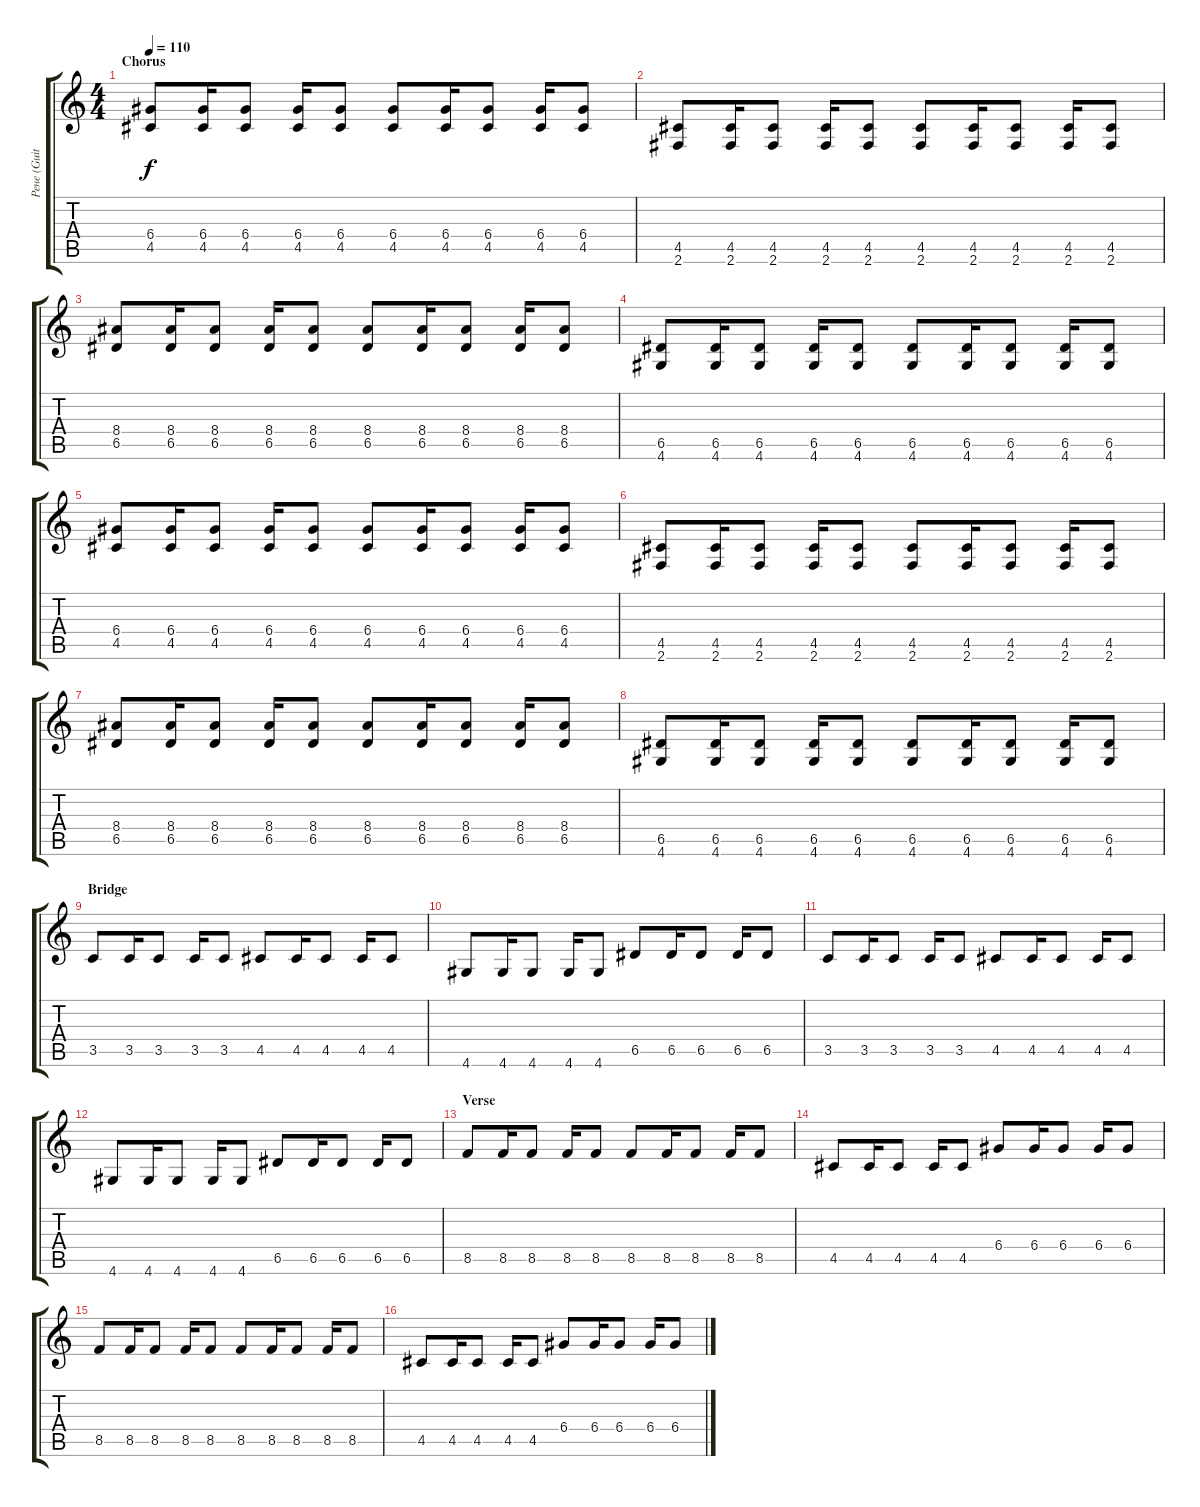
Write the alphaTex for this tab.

\track ("Рене (Guitar 2)" "Рене (Guit") {instrument distortionguitar}
\staff {score tabs}
\tuning (E4 B3 G3 D3 A2 E2) {hide}
\ts (4 4)
\section ("" "Chorus")
\tempo 110
\clef g2
\ks c
(6.4 4.5).8{dy f} (6.4 4.5).16 (6.4 4.5).8 (6.4 4.5).16 (6.4 4.5).8 (6.4 4.5).8 (6.4 4.5).16 (6.4 4.5).8 (6.4 4.5).16 (6.4 4.5).8 |
(4.5 2.6).8 (4.5 2.6).16 (4.5 2.6).8 (4.5 2.6).16 (4.5 2.6).8 (4.5 2.6).8 (4.5 2.6).16 (4.5 2.6).8 (4.5 2.6).16 (4.5 2.6).8 |
(8.4 6.5).8 (8.4 6.5).16 (8.4 6.5).8 (8.4 6.5).16 (8.4 6.5).8 (8.4 6.5).8 (8.4 6.5).16 (8.4 6.5).8 (8.4 6.5).16 (8.4 6.5).8 |
(6.5 4.6).8 (6.5 4.6).16 (6.5 4.6).8 (6.5 4.6).16 (6.5 4.6).8 (6.5 4.6).8 (6.5 4.6).16 (6.5 4.6).8 (6.5 4.6).16 (6.5 4.6).8 |
(6.4 4.5).8 (6.4 4.5).16 (6.4 4.5).8 (6.4 4.5).16 (6.4 4.5).8 (6.4 4.5).8 (6.4 4.5).16 (6.4 4.5).8 (6.4 4.5).16 (6.4 4.5).8 |
(4.5 2.6).8 (4.5 2.6).16 (4.5 2.6).8 (4.5 2.6).16 (4.5 2.6).8 (4.5 2.6).8 (4.5 2.6).16 (4.5 2.6).8 (4.5 2.6).16 (4.5 2.6).8 |
(8.4 6.5).8 (8.4 6.5).16 (8.4 6.5).8 (8.4 6.5).16 (8.4 6.5).8 (8.4 6.5).8 (8.4 6.5).16 (8.4 6.5).8 (8.4 6.5).16 (8.4 6.5).8 |
(6.5 4.6).8 (6.5 4.6).16 (6.5 4.6).8 (6.5 4.6).16 (6.5 4.6).8 (6.5 4.6).8 (6.5 4.6).16 (6.5 4.6).8 (6.5 4.6).16 (6.5 4.6).8 |
\section ("" "Bridge")
3.5.8 3.5.16 3.5.8 3.5.16 3.5.8 4.5.8 4.5.16 4.5.8 4.5.16 4.5.8 |
4.6.8 4.6.16 4.6.8 4.6.16 4.6.8 6.5.8 6.5.16 6.5.8 6.5.16 6.5.8 |
3.5.8 3.5.16 3.5.8 3.5.16 3.5.8 4.5.8 4.5.16 4.5.8 4.5.16 4.5.8 |
4.6.8 4.6.16 4.6.8 4.6.16 4.6.8 6.5.8 6.5.16 6.5.8 6.5.16 6.5.8 |
\section ("" "Verse")
8.5.8 8.5.16 8.5.8 8.5.16 8.5.8 8.5.8 8.5.16 8.5.8 8.5.16 8.5.8 |
4.5.8 4.5.16 4.5.8 4.5.16 4.5.8 6.4.8 6.4.16 6.4.8 6.4.16 6.4.8 |
8.5.8 8.5.16 8.5.8 8.5.16 8.5.8 8.5.8 8.5.16 8.5.8 8.5.16 8.5.8 |
4.5.8 4.5.16 4.5.8 4.5.16 4.5.8 6.4.8 6.4.16 6.4.8 6.4.16 6.4.8
